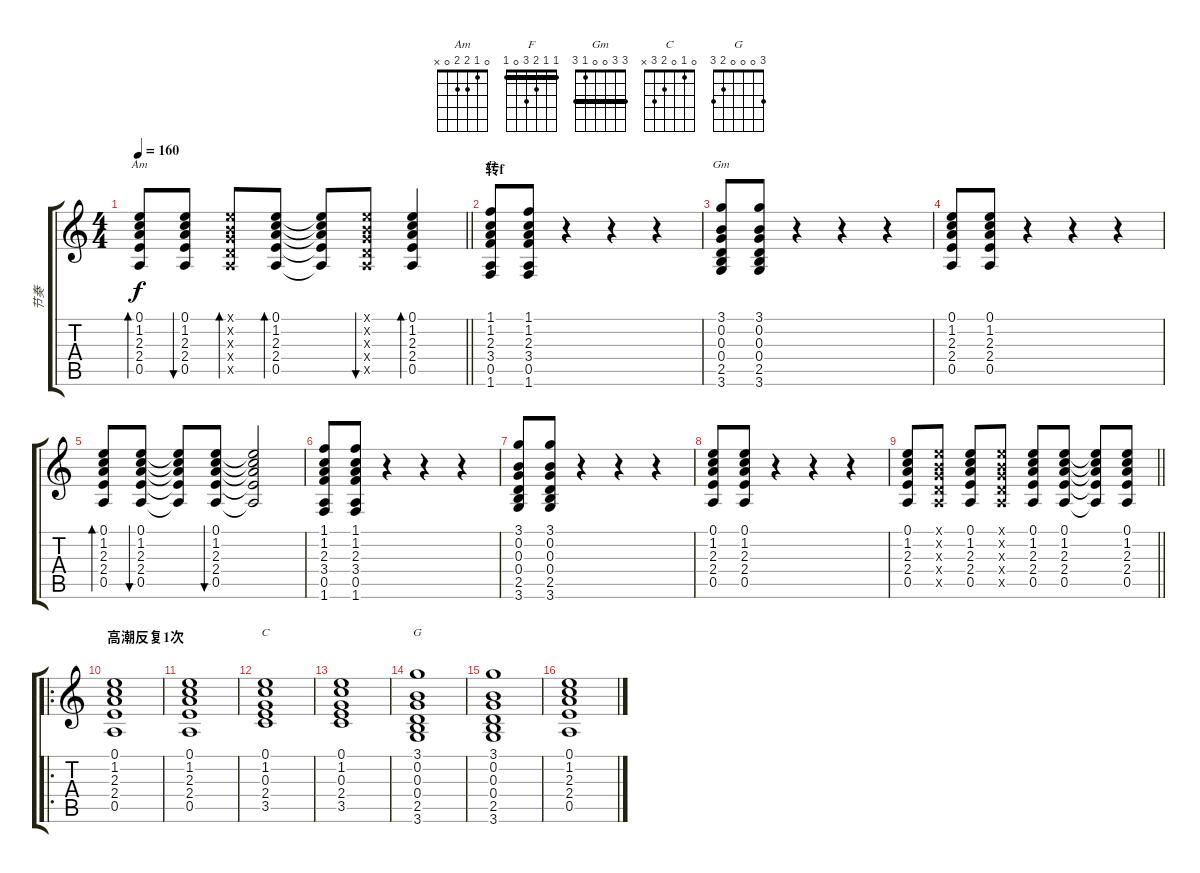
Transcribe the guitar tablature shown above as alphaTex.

\track ("节奏" "节奏") {instrument acousticguitarsteel}
\staff {score tabs}
\tuning (E4 B3 G3 D3 A2 E2) {hide}
\chord ("Am" 0 1 2 2 0 x)
\chord ("F" 1 1 2 3 0 1) {barre 1}
\chord ("Gm" 3 3 0 0 1 3) {barre 3}
\chord ("C" 0 1 0 2 3 x)
\chord ("G" 3 0 0 0 2 3)
\ts (4 4)
\tempo 160
\clef g2
\barLineRight lightlight
\ks c
(0.1 1.2 2.3 2.4 0.5).8{bd 60 ch "Am" dy f} (0.1 1.2 2.3 2.4 0.5).8{bu 60} (0.1{x} 0.2{x} 0.3{x} 0.4{x} 0.5{x}).8{bd 60} (0.1 1.2 2.3 2.4 0.5).8{bd 60} (0.1{t} 1.2{t} 2.3{t} 2.4{t} 0.5{t}).8 (0.1{x} 0.2{x} 0.3{x} 0.4{x} 0.5{x}).8{bu 60} (0.1 1.2 2.3 2.4 0.5).4{bd 60} |
\section ("" "转f")
(1.1 1.2 2.3 3.4 0.5 1.6).8{ch "F"} (1.1 1.2 2.3 3.4 0.5 1.6).8 r.4 r.4 r.4 |
(3.1 0.2 0.3 0.4 2.5 3.6).8{ch "Gm"} (3.1 0.2 0.3 0.4 2.5 3.6).8 r.4 r.4 r.4 |
(0.1 1.2 2.3 2.4 0.5).8 (0.1 1.2 2.3 2.4 0.5).8 r.4 r.4 r.4 |
(0.1 1.2 2.3 2.4 0.5).8{bd 60} (0.1 1.2 2.3 2.4 0.5).8{bu 60} (0.1{t} 1.2{t} 2.3{t} 2.4{t} 0.5{t}).8 (0.1 1.2 2.3 2.4 0.5).8{bu 60} (0.1{t} 1.2{t} 2.3{t} 2.4{t} 0.5{t}).2 |
(1.1 1.2 2.3 3.4 0.5 1.6).8 (1.1 1.2 2.3 3.4 0.5 1.6).8 r.4 r.4 r.4 |
(3.1 0.2 0.3 0.4 2.5 3.6).8 (3.1 0.2 0.3 0.4 2.5 3.6).8 r.4 r.4 r.4 |
(0.1 1.2 2.3 2.4 0.5).8 (0.1 1.2 2.3 2.4 0.5).8 r.4 r.4 r.4 |
\barLineRight lightlight
(0.1 1.2 2.3 2.4 0.5).8 (0.1{x} 0.2{x} 0.3{x} 0.4{x} 0.5{x}).8 (0.1 1.2 2.3 2.4 0.5).8 (0.1{x} 0.2{x} 0.3{x} 0.4{x} 0.5{x}).8 (0.1 1.2 2.3 2.4 0.5).8 (0.1 1.2 2.3 2.4 0.5).8 (0.1{t} 1.2{t} 2.3{t} 2.4{t} 0.5{t}).8 (0.1 1.2 2.3 2.4 0.5).8 |
\ro
\section ("" "高潮反复1次")
(0.1 1.2 2.3 2.4 0.5).1 |
(0.1 1.2 2.3 2.4 0.5).1 |
(0.1 1.2 0.3 2.4 3.5).1{ch "C"} |
(0.1 1.2 0.3 2.4 3.5).1 |
(3.1 0.2 0.3 0.4 2.5 3.6).1{ch "G"} |
(3.1 0.2 0.3 0.4 2.5 3.6).1 |
(0.1 1.2 2.3 2.4 0.5).1
